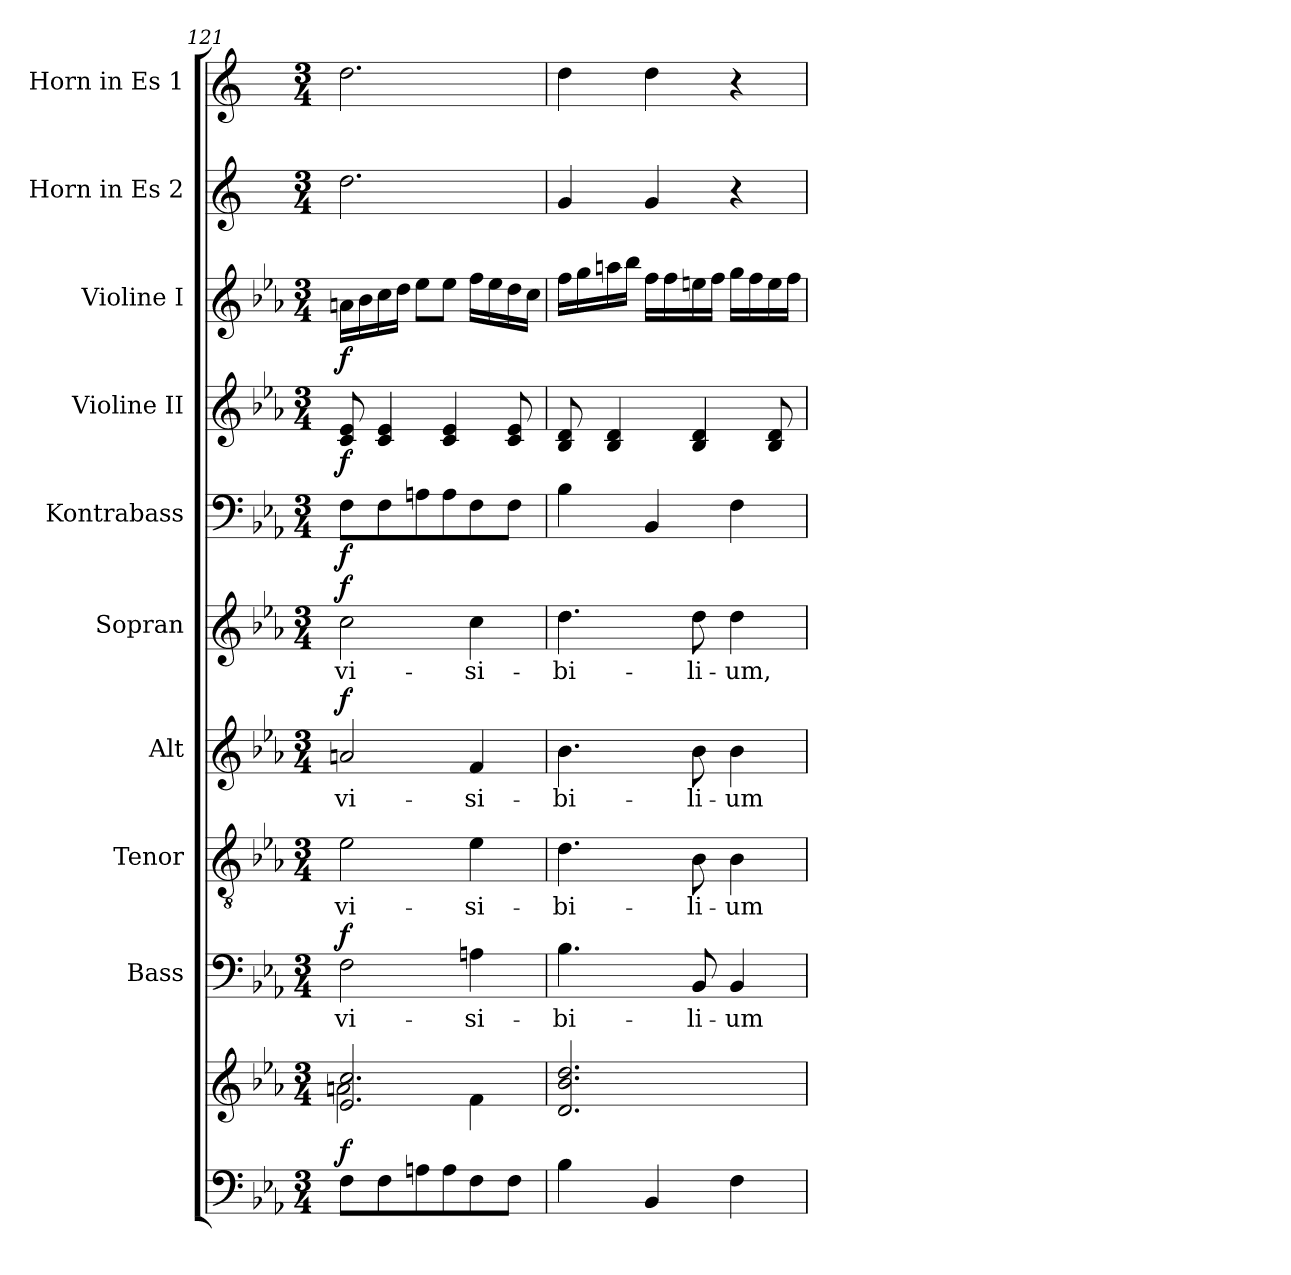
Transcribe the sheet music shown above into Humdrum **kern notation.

**kern	**kern	**dynam	**kern	**text	**dynam	**kern	**text	**kern	**text	**dynam	**kern	**text	**dynam	**kern	**dynam	**kern	**dynam	**kern	**dynam	**kern	**kern
*part10	*part10	*part10	*part9	*part9	*part9	*part8	*part8	*part7	*part7	*part7	*part6	*part6	*part6	*part5	*part5	*part4	*part4	*part3	*part3	*part2	*part1
*staff11	*staff10	*staff10/11	*staff9	*staff9	*staff9	*staff8	*staff8	*staff7	*staff7	*staff7	*staff6	*staff6	*staff6	*staff5	*staff5	*staff4	*staff4	*staff3	*staff3	*staff2	*staff1
*	*	*	*I"Bass	*	*	*I"Tenor	*	*I"Alt	*	*	*I"Sopran	*	*	*I"Kontrabass	*	*I"Violine II	*	*I"Violine I	*	*I"Horn in Es 2	*I"Horn in Es 1
*	*	*	*I'B.	*	*	*I'T.	*	*I'A.	*	*	*I'S.	*	*	*I'Kb.	*	*I'Vl. II	*	*I'Vl. I	*	*I'Hr. Es 2	*I'Hr. Es 1
*clefF4	*clefG2	*	*clefF4	*	*	*clefGv2	*	*clefG2	*	*	*clefG2	*	*	*clefF4	*	*clefG2	*	*clefG2	*	*clefG2	*clefG2
*	*	*	*	*	*	*	*	*	*	*	*	*	*	*ITrd7c12	*	*	*	*	*	*ITrd5c9	*ITrd5c9
*k[b-e-a-]	*k[b-e-a-]	*	*k[b-e-a-]	*	*	*k[b-e-a-]	*	*k[b-e-a-]	*	*	*k[b-e-a-]	*	*	*k[b-e-a-]	*	*k[b-e-a-]	*	*k[b-e-a-]	*	*k[b-e-a-]	*k[b-e-a-]
*E-:	*E-:	*	*E-:	*	*	*E-:	*	*E-:	*	*	*E-:	*	*	*E-:	*	*E-:	*	*E-:	*	*E-:	*E-:
*M3/4	*M3/4	*	*M3/4	*	*	*M3/4	*	*M3/4	*	*	*M3/4	*	*	*M3/4	*	*M3/4	*	*M3/4	*	*M3/4	*M3/4
=121	=121	=121	=121	=121	=121	=121	=121	=121	=121	=121	=121	=121	=121	=121	=121	=121	=121	=121	=121	=121	=121
*	*^	*	*	*	*	*	*	*	*	*	*	*	*	*	*	*	*	*	*	*	*
!	!	!	!LO:DY:a=2	!	!LO:LY:b	!LO:DY:a	!	!LO:LY:b	!	!LO:LY:b	!LO:DY:a	!	!LO:LY:b	!LO:DY:a	!	!LO:DY:b	!	!LO:DY:b	!	!LO:DY:b	!	!
8F\L	2.e-/ 2.cc/	2an\	f	2F\	vi-	f	2e-\	vi-	2an/	vi-	f	2cc\	vi-	f	8FF\L	f	8c/ 8e-/	f	16an\LL	f	2.f\	2.f\
.	.	.	.	.	.	.	.	.	.	.	.	.	.	.	.	.	.	.	16b-\	.	.	.
8F\	.	.	.	.	.	.	.	.	.	.	.	.	.	.	8FF\	.	4c/ 4e-/	.	16cc\	.	.	.
.	.	.	.	.	.	.	.	.	.	.	.	.	.	.	.	.	.	.	16dd\JJ	.	.	.
8An\	.	.	.	.	.	.	.	.	.	.	.	.	.	.	8AAn\	.	.	.	8ee-\L	.	.	.
8A\	.	.	.	.	.	.	.	.	.	.	.	.	.	.	8AA\	.	4c/ 4e-/	.	8ee-\J	.	.	.
!	!	!	!	!	!LO:LY:b	!	!	!LO:LY:b	!	!LO:LY:b	!	!	!LO:LY:b	!	!	!	!	!	!	!	!	!
8F\	.	4f\	.	4An\	-si-	.	4e-\	-si-	4f/	-si-	.	4cc\	-si-	.	8FF\	.	.	.	16ff\LL	.	.	.
.	.	.	.	.	.	.	.	.	.	.	.	.	.	.	.	.	.	.	16ee-\	.	.	.
8F\J	.	.	.	.	.	.	.	.	.	.	.	.	.	.	8FF\J	.	8c/ 8e-/	.	16dd\	.	.	.
.	.	.	.	.	.	.	.	.	.	.	.	.	.	.	.	.	.	.	16cc\JJ	.	.	.
*	*v	*v	*	*	*	*	*	*	*	*	*	*	*	*	*	*	*	*	*	*	*	*
=122	=122	=122	=122	=122	=122	=122	=122	=122	=122	=122	=122	=122	=122	=122	=122	=122	=122	=122	=122	=122	=122
!	!	!	!	!LO:LY:b	!	!	!LO:LY:b	!	!LO:LY:b	!	!	!LO:LY:b	!	!	!	!	!	!	!	!	!
4B-\	2.d/ 2.b-/ 2.dd/	.	4.B-\	-bi-	.	4.d\	-bi-	4.b-\	-bi-	.	4.dd\	-bi-	.	4BB-\	.	8B-/ 8d/	.	16ff\LL	.	4B-/	4f\
.	.	.	.	.	.	.	.	.	.	.	.	.	.	.	.	.	.	16gg\	.	.	.
.	.	.	.	.	.	.	.	.	.	.	.	.	.	.	.	4B-/ 4d/	.	16aan\	.	.	.
.	.	.	.	.	.	.	.	.	.	.	.	.	.	.	.	.	.	16bb-\JJ	.	.	.
4BB-/	.	.	.	.	.	.	.	.	.	.	.	.	.	4BBB-/	.	.	.	16ff\LL	.	4B-/	4f\
.	.	.	.	.	.	.	.	.	.	.	.	.	.	.	.	.	.	16ff\	.	.	.
!	!	!	!	!LO:LY:b	!	!	!LO:LY:b	!	!LO:LY:b	!	!	!LO:LY:b	!	!	!	!	!	!	!	!	!
.	.	.	8BB-/	-li-	.	8B-\	-li-	8b-\	-li-	.	8dd\	-li-	.	.	.	4B-/ 4d/	.	16een\	.	.	.
.	.	.	.	.	.	.	.	.	.	.	.	.	.	.	.	.	.	16ff\JJ	.	.	.
!	!	!	!	!LO:LY:b	!	!	!LO:LY:b	!	!LO:LY:b	!	!	!LO:LY:b	!	!	!	!	!	!	!	!	!
4F\	.	.	4BB-/	-um	.	4B-\	-um	4b-\	-um	.	4dd\	-um,	.	4FF\	.	.	.	16gg\LL	.	4r	4r
.	.	.	.	.	.	.	.	.	.	.	.	.	.	.	.	.	.	16ff\	.	.	.
.	.	.	.	.	.	.	.	.	.	.	.	.	.	.	.	8B-/ 8d/	.	16ee\	.	.	.
.	.	.	.	.	.	.	.	.	.	.	.	.	.	.	.	.	.	16ff\JJ	.	.	.
=	=	=	=	=	=	=	=	=	=	=	=	=	=	=	=	=	=	=	=	=	=
*-	*-	*-	*-	*-	*-	*-	*-	*-	*-	*-	*-	*-	*-	*-	*-	*-	*-	*-	*-	*-	*-
